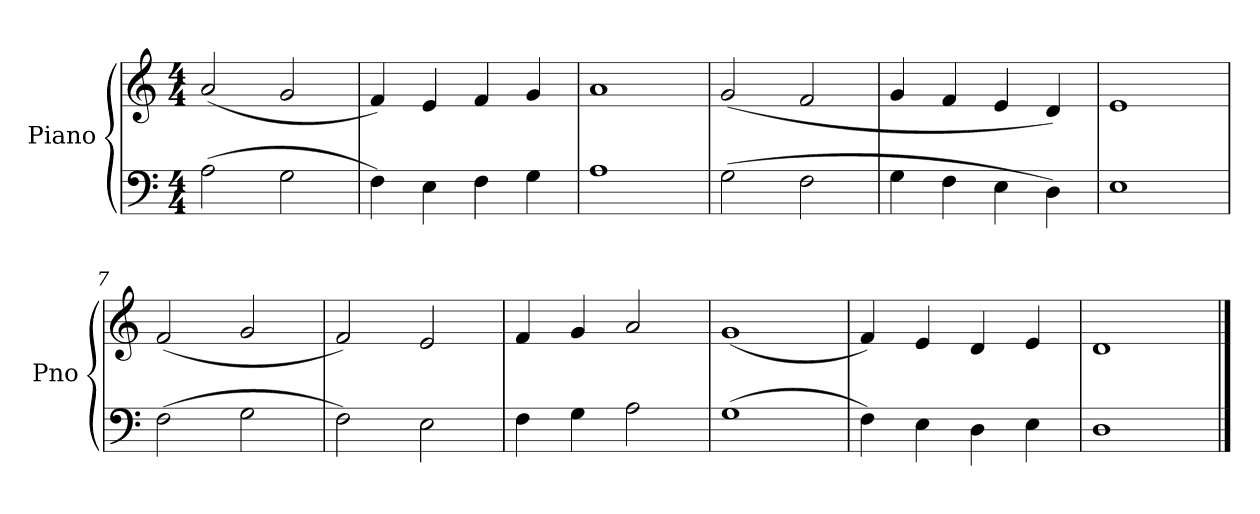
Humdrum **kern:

**kern	**kern
*part2	*part1
*staff2	*staff1
*I"Piano	*I"Piano
*I'Pno	*I'Pno
*clefF4	*clefG2
*M4/4	*M4/4
*MM96	*MM96
=1	=1
(2A\	(2a/
2G\	2g/
=2	=2
4F\)	4f/)
4E\	4e/
4F\	4f/
4G\	4g/
=3	=3
1A/	1a/
=4	=4
(2G\	(2g/
2F\	2f/
=5	=5
4G\	4g/
4F\	4f/
4E\	4e/
4D\)	4d/)
!!LO:LB:g=z
=6	=6
1E/	1e/
=7	=7
(2F\	(2f/
2G\	2g/
=8	=8
2F\)	2f/)
2E\	2e/
=9	=9
4F\	4f/
4G\	4g/
2A\	2a/
=10	=10
(1G/	(1g/
=11	=11
4F\)	4f/)
4E\	4e/
4D\	4d/
4E\	4e/
=12	=12
1D/	1d/
==	==
*-	*-
